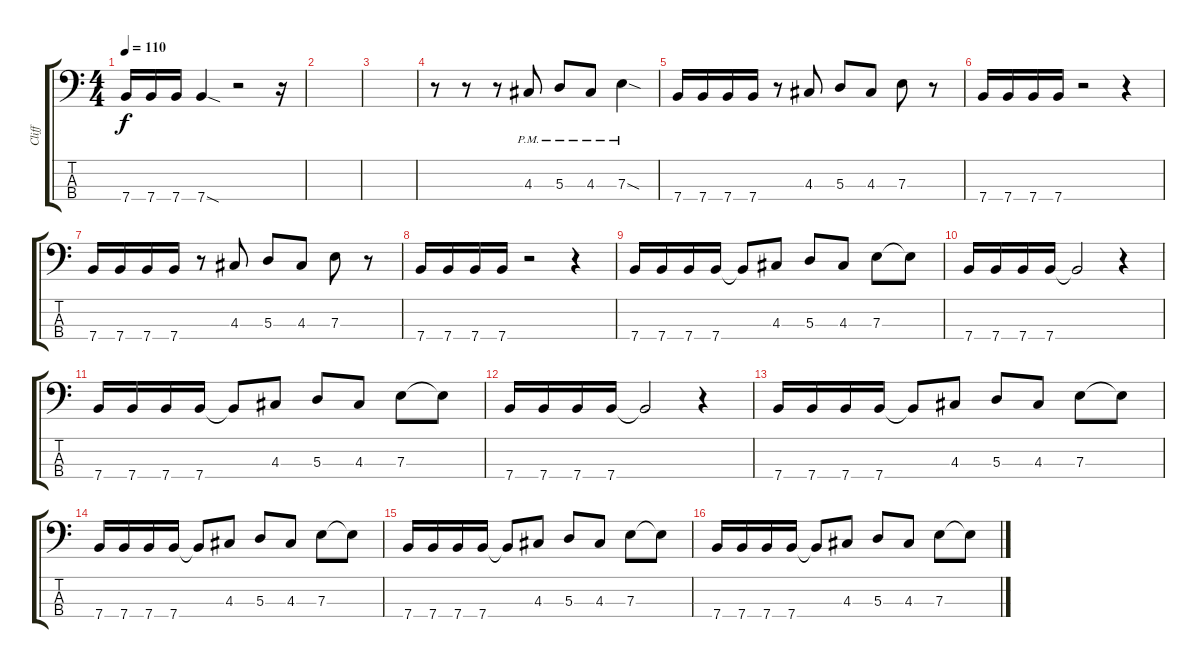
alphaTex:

\track ("Cliff" "Cliff") {instrument electricbassfinger}
\staff {score tabs}
\tuning (G2 D2 A1 E1) {hide}
\ts (4 4)
\tempo 110
\clef f4
\ks c
7.4.16{dy f} 7.4.16 7.4.16 7.4{sod}.4 r.2 r.16 |
|
|
r.8 r.8 r.8 4.3{pm}.8 5.3{pm}.8 4.3{pm}.8 7.3{sod pm}.4 |
7.4.16 7.4.16 7.4.16 7.4.16 r.8 4.3.8 5.3.8 4.3.8 7.3.8 r.8 |
7.4.16 7.4.16 7.4.16 7.4.16 r.2 r.4 |
7.4.16 7.4.16 7.4.16 7.4.16 r.8 4.3.8 5.3.8 4.3.8 7.3.8 r.8 |
7.4.16 7.4.16 7.4.16 7.4.16 r.2 r.4 |
7.4.16 7.4.16 7.4.16 7.4.16 7.4{t}.8 4.3.8 5.3.8 4.3.8 7.3.8 7.3{t}.8 |
7.4.16 7.4.16 7.4.16 7.4.16 7.4{t}.2 r.4 |
7.4.16 7.4.16 7.4.16 7.4.16 7.4{t}.8 4.3.8 5.3.8 4.3.8 7.3.8 7.3{t}.8 |
7.4.16 7.4.16 7.4.16 7.4.16 7.4{t}.2 r.4 |
7.4.16 7.4.16 7.4.16 7.4.16 7.4{t}.8 4.3.8 5.3.8 4.3.8 7.3.8 7.3{t}.8 |
7.4.16 7.4.16 7.4.16 7.4.16 7.4{t}.8 4.3.8 5.3.8 4.3.8 7.3.8 7.3{t}.8 |
7.4.16 7.4.16 7.4.16 7.4.16 7.4{t}.8 4.3.8 5.3.8 4.3.8 7.3.8 7.3{t}.8 |
7.4.16 7.4.16 7.4.16 7.4.16 7.4{t}.8 4.3.8 5.3.8 4.3.8 7.3.8 7.3{t}.8
